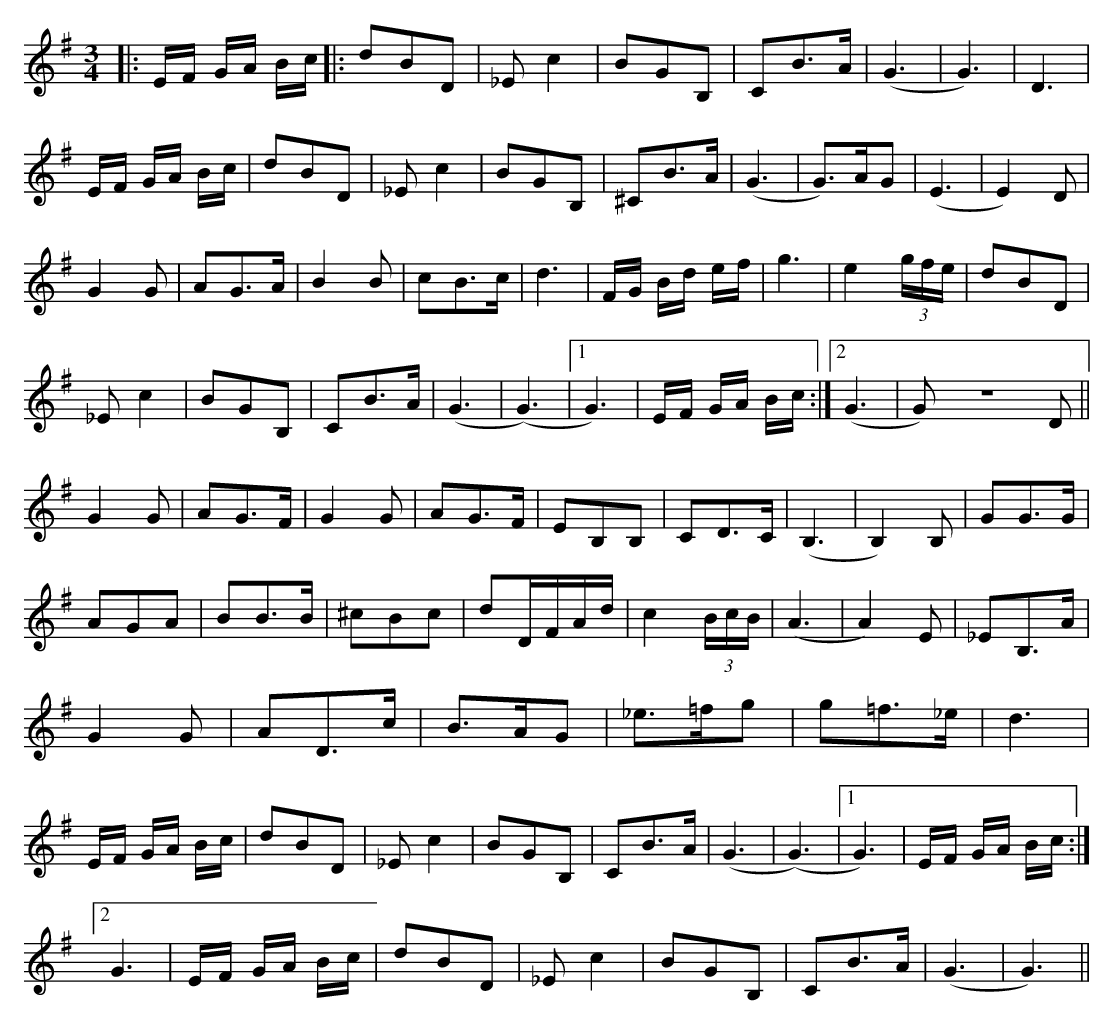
X:1
M:3/4
K:G
|:E/F/ G/A/ B/c/|:dBD|_Ec2|BGB,|CB>A|(G3|G3)|D3|
E/F/ G/A/ B/c/|dBD|_Ec2|BGB,|^CB>A|(G3|G)>AG|(E3|E2)D|
G2G|AG>A|B2B|cB>c|d3|F/G/ B/d/ e/f/|g3|e2 (3g/f/e/|dBD|
_Ec2|BGB,|CB>A|(G3|(G3)|1 G3)|E/F/ G/A/ B/c/:|2 (G3|G)ZD||
G2G|AG>F|G2G|AG>F|EB,B,|CD>C|(B,3|B,2)B,|GG>G|
AGA|BB>B|^cBc|dD/F/A/d/|c2 (3B/c/B/|(A3|A2)E|_EB,>A|
G2G|AD>c|B>AG|_e>=fg|g=f>_e|d3|
E/F/ G/A/ B/c/|dBD|_Ec2|BGB,|CB>A|(G3|(G3)|1 G3)|E/F/ G/A/ B/c/:|
[2 G3|E/F/ G/A/ B/c/|dBD|_Ec2|BGB,|CB>A|(G3|G3)||
